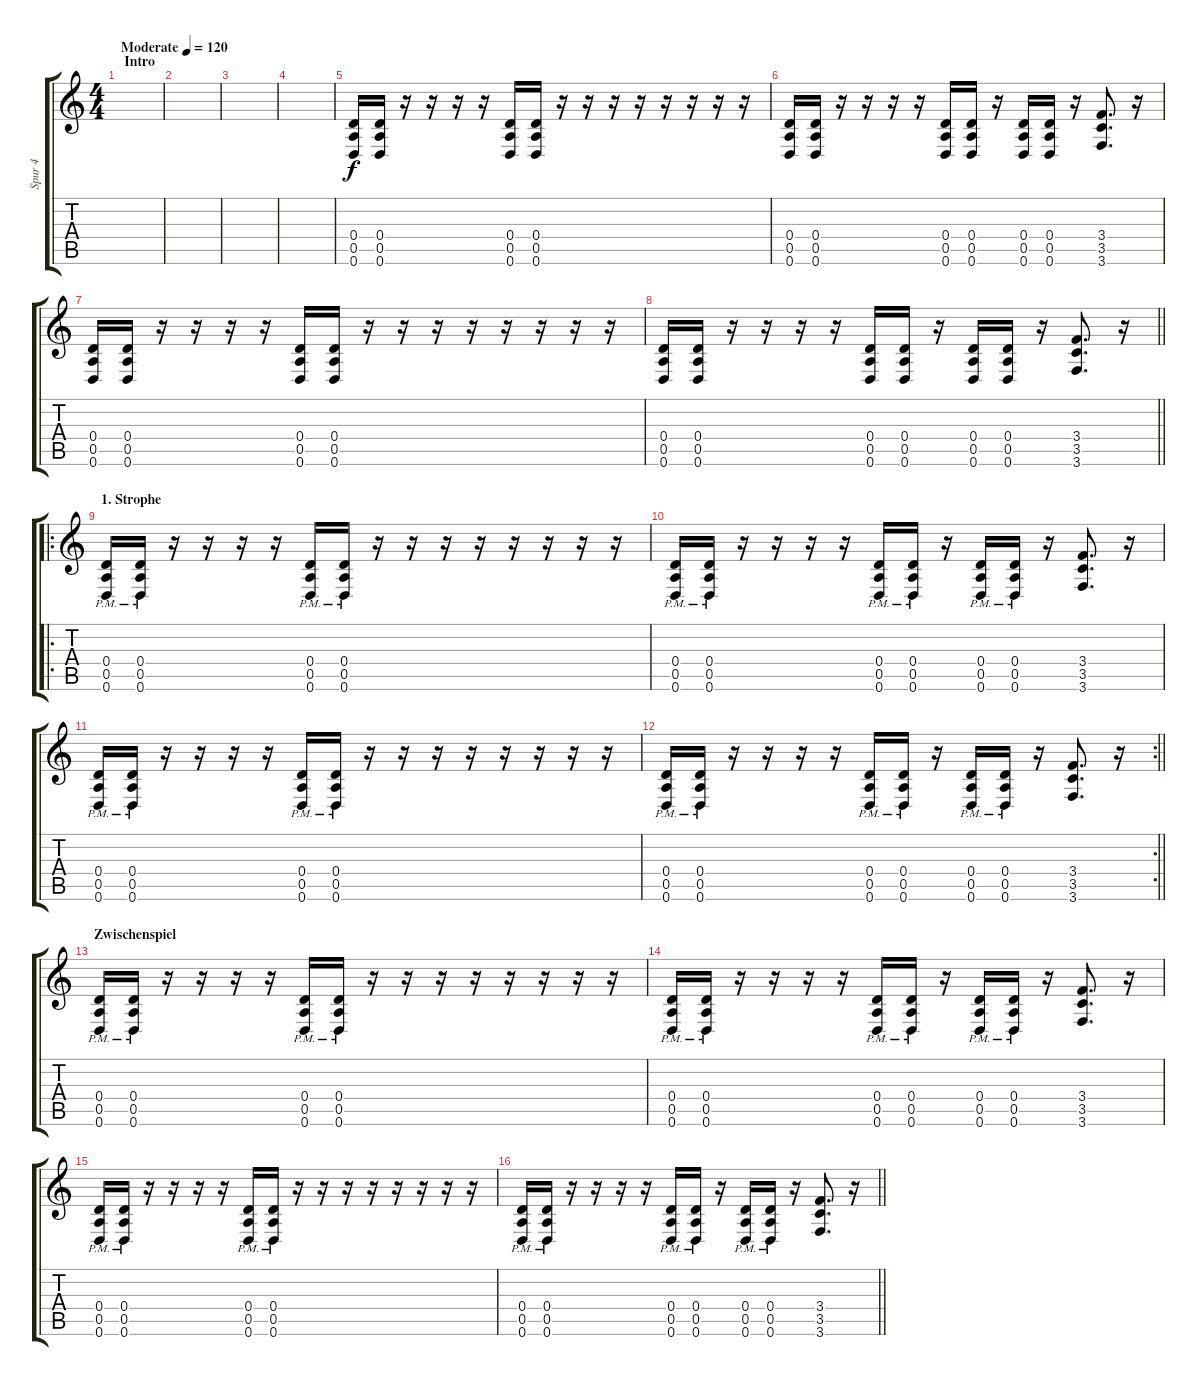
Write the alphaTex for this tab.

\track ("Spur 4" "Spur 4") {instrument distortionguitar}
\staff {score tabs}
\tuning (E4 B3 G3 D3 A2 D2) {hide}
\ts (4 4)
\section ("" " Intro")
\tempo (120 "Moderate")
\clef g2
\ks c
|
|
|
|
(0.4 0.5 0.6).16 (0.4 0.5 0.6).16 r.16 r.16 r.16 r.16 (0.4 0.5 0.6).16 (0.4 0.5 0.6).16 r.16 r.16 r.16 r.16 r.16 r.16 r.16 r.16 |
(0.4 0.5 0.6).16 (0.4 0.5 0.6).16 r.16 r.16 r.16 r.16 (0.4 0.5 0.6).16 (0.4 0.5 0.6).16 r.16 (0.4 0.5 0.6).16 (0.4 0.5 0.6).16 r.16 (3.4 3.5 3.6).8{d} r.16 |
(0.4 0.5 0.6).16 (0.4 0.5 0.6).16 r.16 r.16 r.16 r.16 (0.4 0.5 0.6).16 (0.4 0.5 0.6).16 r.16 r.16 r.16 r.16 r.16 r.16 r.16 r.16 |
\barLineRight lightlight
(0.4 0.5 0.6).16 (0.4 0.5 0.6).16 r.16 r.16 r.16 r.16 (0.4 0.5 0.6).16 (0.4 0.5 0.6).16 r.16 (0.4 0.5 0.6).16 (0.4 0.5 0.6).16 r.16 (3.4 3.5 3.6).8{d} r.16 |
\ro
\section ("" "1. Strophe")
(0.4 0.5 0.6{pm}).16 (0.4 0.5 0.6{pm}).16 r.16 r.16 r.16 r.16 (0.4 0.5 0.6{pm}).16 (0.4 0.5 0.6{pm}).16 r.16 r.16 r.16 r.16 r.16 r.16 r.16 r.16 |
(0.4 0.5 0.6{pm}).16 (0.4 0.5{pm} 0.6).16 r.16 r.16 r.16 r.16 (0.4{pm} 0.5{pm} 0.6{pm}).16 (0.4{pm} 0.5{pm} 0.6{pm}).16 r.16 (0.4{pm} 0.5{pm} 0.6{pm}).16 (0.4{pm} 0.5{pm} 0.6{pm}).16 r.16 (3.4 3.5 3.6).8{d} r.16 |
(0.4{pm} 0.5{pm} 0.6{pm}).16 (0.4{pm} 0.5{pm} 0.6{pm}).16 r.16 r.16 r.16 r.16 (0.4{pm} 0.5{pm} 0.6{pm}).16 (0.4{pm} 0.5{pm} 0.6{pm}).16 r.16 r.16 r.16 r.16 r.16 r.16 r.16 r.16 |
\rc 2
\barLineRight lightlight
(0.4{pm} 0.5{pm} 0.6{pm}).16 (0.4{pm} 0.5{pm} 0.6{pm}).16 r.16 r.16 r.16 r.16 (0.4{pm} 0.5{pm} 0.6{pm}).16 (0.4{pm} 0.5{pm} 0.6{pm}).16 r.16 (0.4{pm} 0.5{pm} 0.6{pm}).16 (0.4{pm} 0.5{pm} 0.6{pm}).16 r.16 (3.4 3.5 3.6).8{d} r.16 |
\section ("" "Zwischenspiel")
(0.4 0.5 0.6{pm}).16 (0.4 0.5 0.6{pm}).16 r.16 r.16 r.16 r.16 (0.4 0.5 0.6{pm}).16 (0.4 0.5 0.6{pm}).16 r.16 r.16 r.16 r.16 r.16 r.16 r.16 r.16 |
(0.4 0.5 0.6{pm}).16 (0.4 0.5{pm} 0.6).16 r.16 r.16 r.16 r.16 (0.4{pm} 0.5{pm} 0.6{pm}).16 (0.4{pm} 0.5{pm} 0.6{pm}).16 r.16 (0.4{pm} 0.5{pm} 0.6{pm}).16 (0.4{pm} 0.5{pm} 0.6{pm}).16 r.16 (3.4 3.5 3.6).8{d} r.16 |
(0.4{pm} 0.5{pm} 0.6{pm}).16 (0.4{pm} 0.5{pm} 0.6{pm}).16 r.16 r.16 r.16 r.16 (0.4{pm} 0.5{pm} 0.6{pm}).16 (0.4{pm} 0.5{pm} 0.6{pm}).16 r.16 r.16 r.16 r.16 r.16 r.16 r.16 r.16 |
\barLineRight lightlight
(0.4{pm} 0.5{pm} 0.6{pm}).16 (0.4{pm} 0.5{pm} 0.6{pm}).16 r.16 r.16 r.16 r.16 (0.4{pm} 0.5{pm} 0.6{pm}).16 (0.4{pm} 0.5{pm} 0.6{pm}).16 r.16 (0.4{pm} 0.5{pm} 0.6{pm}).16 (0.4{pm} 0.5{pm} 0.6{pm}).16 r.16 (3.4 3.5 3.6).8{d} r.16
